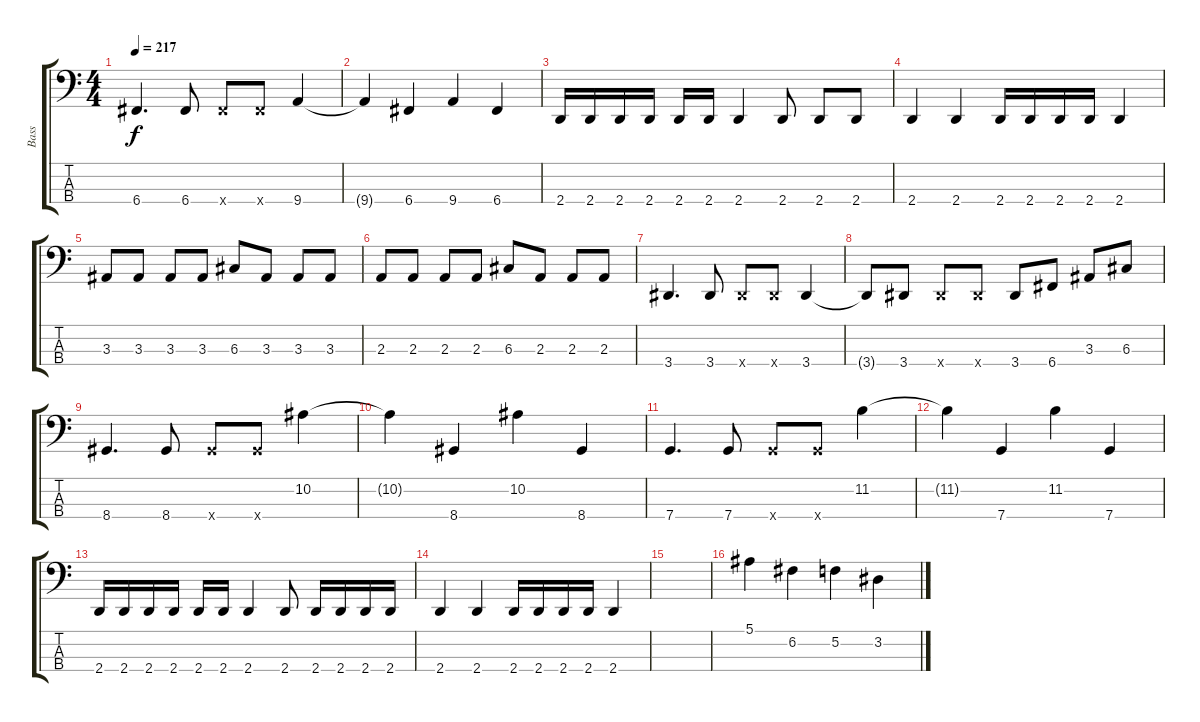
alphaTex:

\track ("Bass" "Bass") {instrument electricbassfinger}
\staff {score tabs}
\tuning (F2 C2 G1 C1) {hide}
\ts (4 4)
\tempo 217
\clef f4
\ks c
6.4.4{d dy f} 6.4.8 6.4{x}.8 6.4{x}.8 9.4.4 |
9.4{t}.4 6.4.4 9.4.4 6.4.4 |
2.4.16 2.4.16 2.4.16 2.4.16 2.4.16 2.4.16 2.4.4 2.4.8 2.4.8 2.4.8 |
2.4.4 2.4.4 2.4.16 2.4.16 2.4.16 2.4.16 2.4.4 |
3.3.8 3.3.8 3.3.8 3.3.8 6.3.8 3.3.8 3.3.8 3.3.8 |
2.3.8 2.3.8 2.3.8 2.3.8 6.3.8 2.3.8 2.3.8 2.3.8 |
3.4.4{d} 3.4.8 3.4{x}.8 3.4{x}.8 3.4.4 |
3.4{t}.8 3.4.8 3.4{x}.8 3.4{x}.8 3.4.8 6.4.8 3.3.8 6.3.8 |
8.4.4{d} 8.4.8 8.4{x}.8 8.4{x}.8 10.2.4 |
10.2{t}.4 8.4.4 10.2.4 8.4.4 |
7.4.4{d} 7.4.8 7.4{x}.8 7.4{x}.8 11.2.4 |
11.2{t}.4 7.4.4 11.2.4 7.4.4 |
2.4.16 2.4.16 2.4.16 2.4.16 2.4.16 2.4.16 2.4.4 2.4.8 2.4.16 2.4.16 2.4.16 2.4.16 |
2.4.4 2.4.4 2.4.16 2.4.16 2.4.16 2.4.16 2.4.4 |
|
5.1.4 6.2.4 5.2.4 3.2.4
